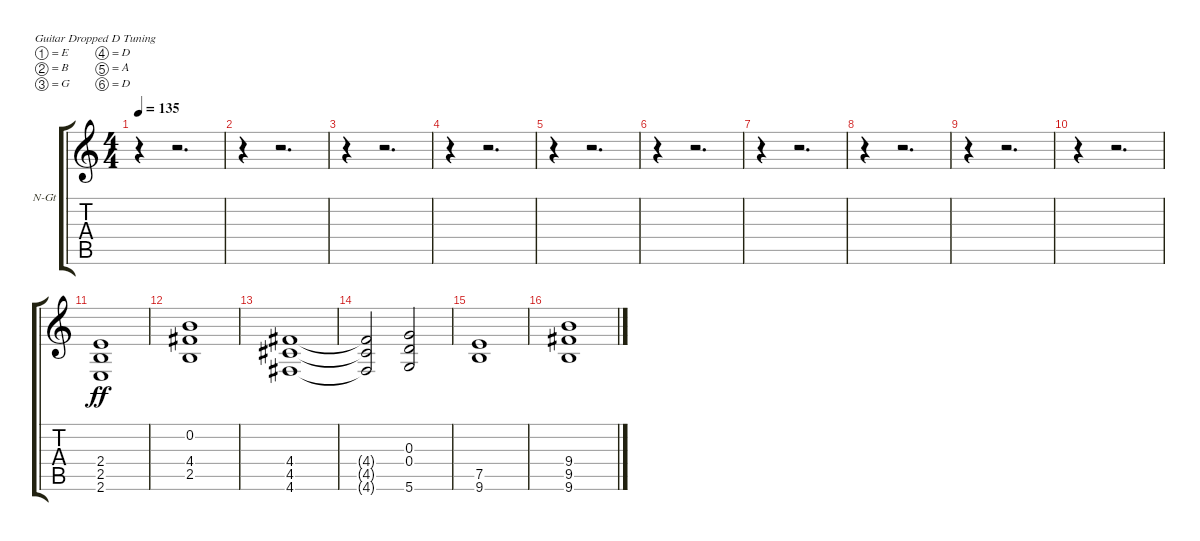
\bracketExtendMode groupsimilarinstruments
\firstSystemTrackNameOrientation horizontal
\otherSystemsTrackNameOrientation horizontal
\track ("Keyboard (Christian)" "N-Gt") {instrument acousticguitarnylon}
\staff {score tabs}
\tuning (E4 B3 G3 D3 A2 D2)
\ts (4 4)
\tempo 135
\clef g2
\ks c
r.4{dy f} r.2{d} |
r.4 r.2{d} |
r.4 r.2{d} |
r.4 r.2{d} |
r.4 r.2{d} |
r.4 r.2{d} |
r.4 r.2{d} |
r.4 r.2{d} |
r.4 r.2{d} |
r.4 r.2{d} |
(2.4 2.5 2.6).1{dy ff} |
(0.2 4.4 2.5).1 |
(4.4 4.5 4.6).1 |
(4.4{t} 4.5{t} 4.6{t}).2 (0.3 0.4 5.6).2 |
(7.5 9.6).1 |
(9.4 9.5 9.6).1
